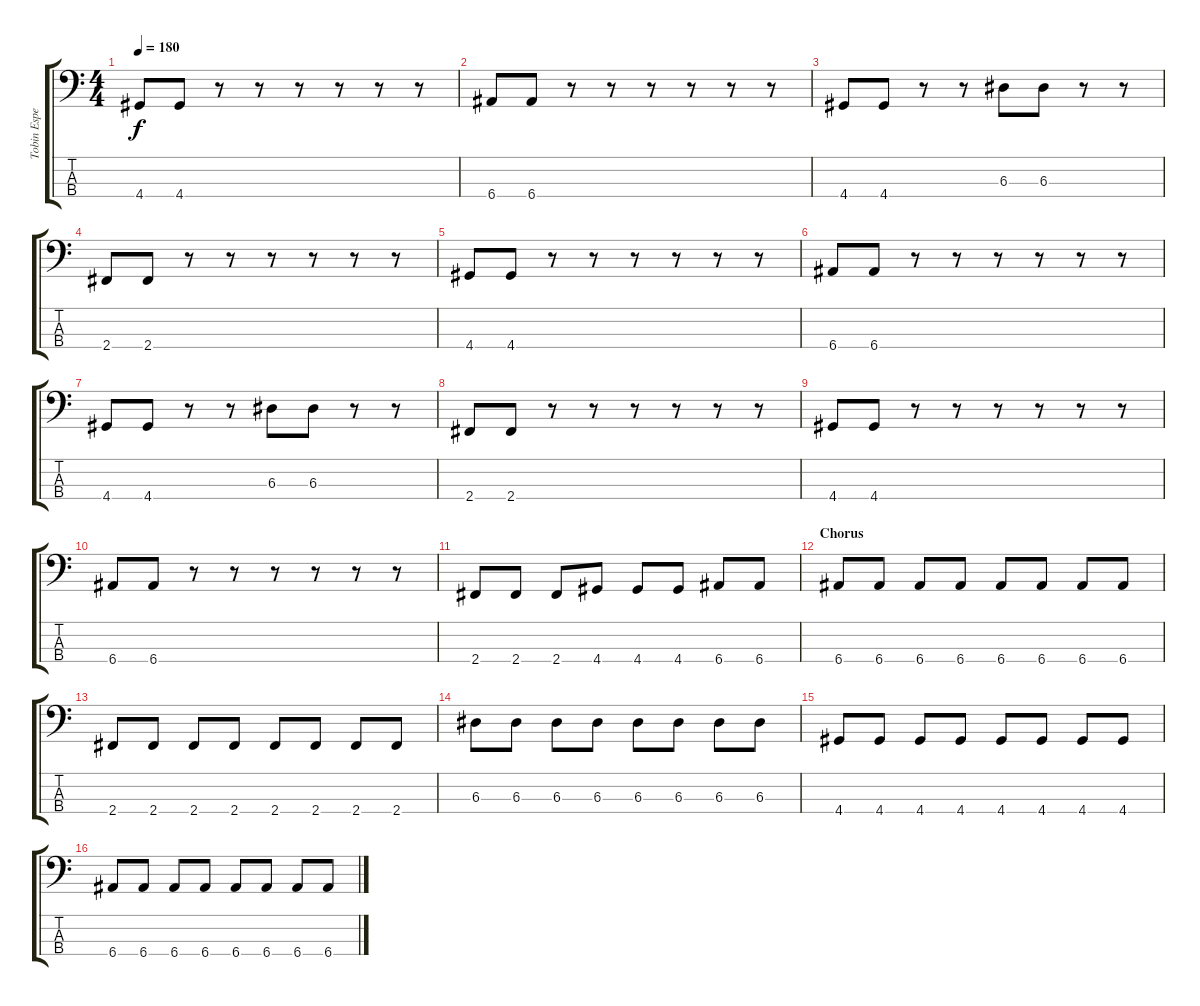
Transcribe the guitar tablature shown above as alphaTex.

\track ("Tobin Esperance" "Tobin Espe") {instrument electricbassfinger}
\staff {score tabs}
\tuning (G2 D2 A1 E1) {hide}
\ts (4 4)
\tempo 180
\clef f4
\ks c
4.4.8{dy f} 4.4.8 r.8 r.8 r.8 r.8 r.8 r.8 |
6.4.8 6.4.8 r.8 r.8 r.8 r.8 r.8 r.8 |
4.4.8 4.4.8 r.8 r.8 6.3.8 6.3.8 r.8 r.8 |
2.4.8 2.4.8 r.8 r.8 r.8 r.8 r.8 r.8 |
4.4.8 4.4.8 r.8 r.8 r.8 r.8 r.8 r.8 |
6.4.8 6.4.8 r.8 r.8 r.8 r.8 r.8 r.8 |
4.4.8 4.4.8 r.8 r.8 6.3.8 6.3.8 r.8 r.8 |
2.4.8 2.4.8 r.8 r.8 r.8 r.8 r.8 r.8 |
4.4.8 4.4.8 r.8 r.8 r.8 r.8 r.8 r.8 |
6.4.8 6.4.8 r.8 r.8 r.8 r.8 r.8 r.8 |
2.4.8 2.4.8 2.4.8 4.4.8 4.4.8 4.4.8 6.4.8 6.4.8 |
\section ("" "Chorus")
6.4.8 6.4.8 6.4.8 6.4.8 6.4.8 6.4.8 6.4.8 6.4.8 |
2.4.8 2.4.8 2.4.8 2.4.8 2.4.8 2.4.8 2.4.8 2.4.8 |
6.3.8 6.3.8 6.3.8 6.3.8 6.3.8 6.3.8 6.3.8 6.3.8 |
4.4.8 4.4.8 4.4.8 4.4.8 4.4.8 4.4.8 4.4.8 4.4.8 |
6.4.8 6.4.8 6.4.8 6.4.8 6.4.8 6.4.8 6.4.8 6.4.8
